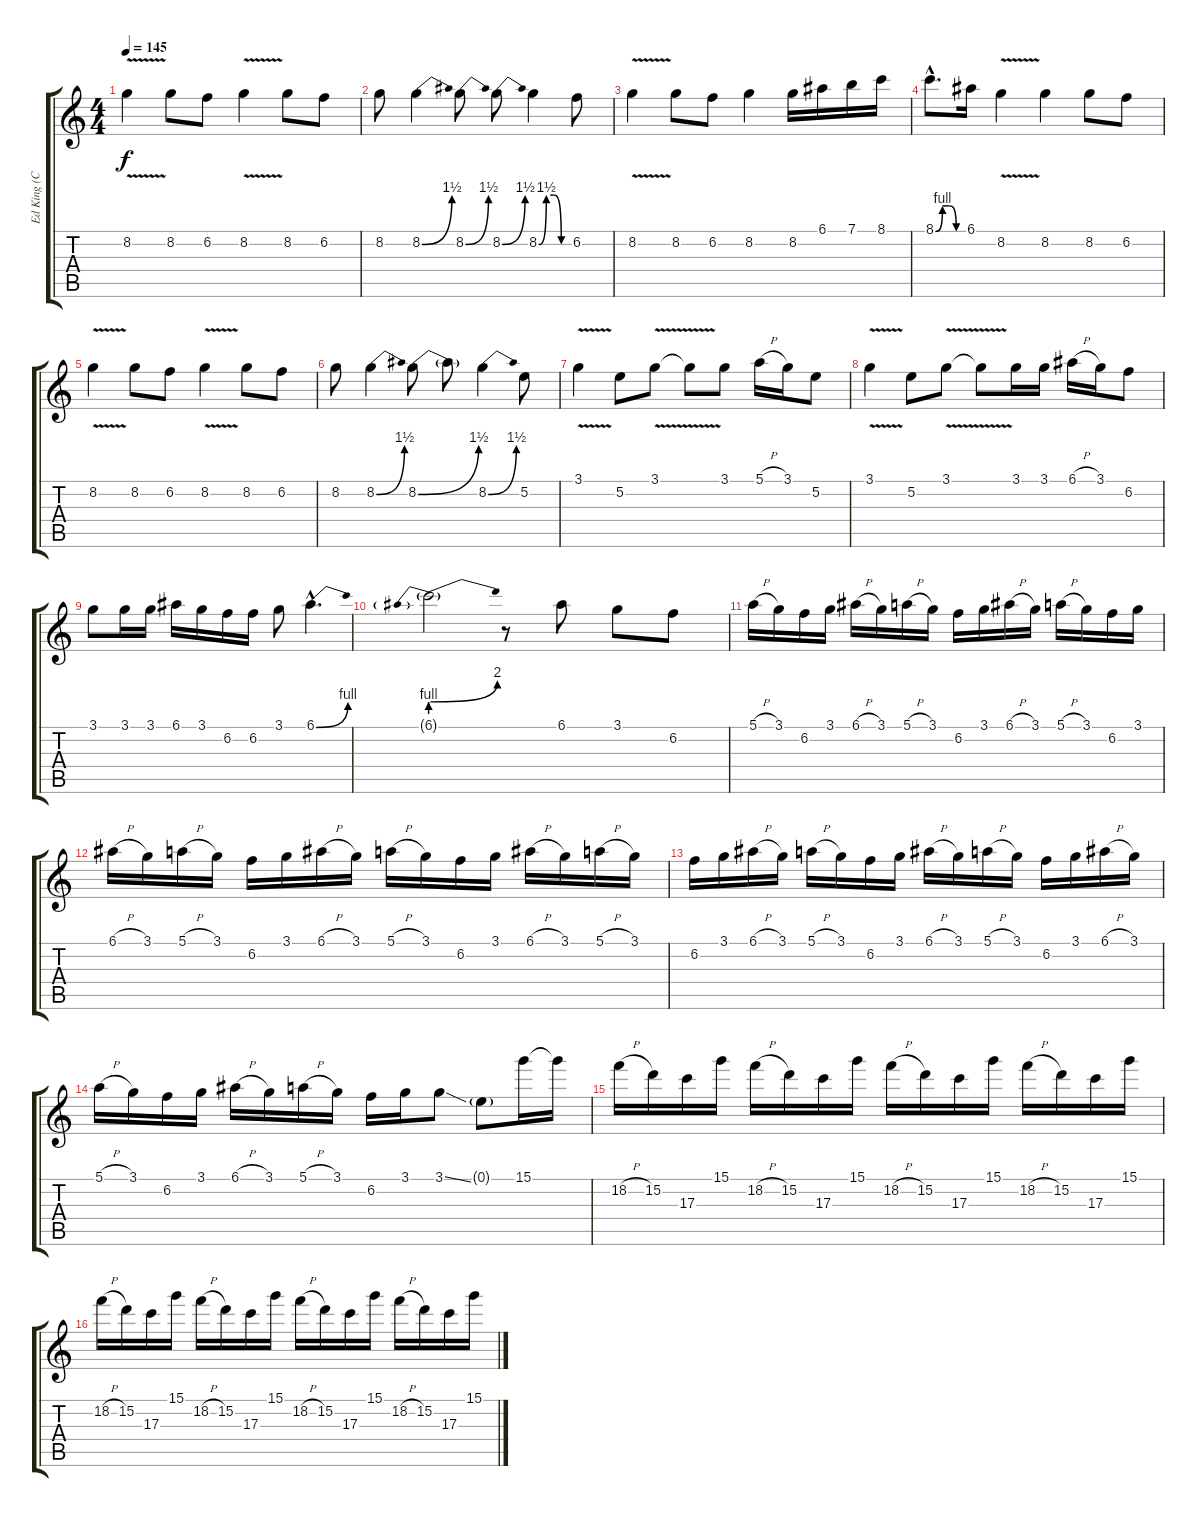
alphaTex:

\track ("Ed King (Clean/Solo Guitar)" "Ed King (C") {instrument overdrivenguitar}
\staff {score tabs}
\tuning (E4 B3 G3 D3 A2 E2) {hide}
\ts (4 4)
\tempo 145
\clef g2
\ks c
8.2{v}.4{dy f} 8.2.8 6.2.8 8.2{v}.4 8.2.8 6.2.8 |
8.2.8 8.2{be (bend 0 0 60 6)}.4 8.2{be (bend 0 0 60 6)}.8 8.2{be (bend 0 0 60 6)}.8 8.2{be (custom 0 0 15 6 30 6 45 0 60 0)}.4 6.2.8 |
8.2{v}.4 8.2.8 6.2.8 8.2.4 8.2.16 6.1.16 7.1.16 8.1.16 |
8.1{be (custom 0 0 15 4 30 4 45 0 60 0) hac}.8{d} 6.1.16 8.2{v}.4 8.2.4 8.2.8 6.2.8 |
8.2{v}.4 8.2.8 6.2.8 8.2{v}.4 8.2.8 6.2.8 |
8.2.8 8.2{be (bend 0 0 60 6)}.4 8.2{be (bend 0 0 60 6)}.8 8.2{t}.8 8.2{be (bend 0 0 60 6)}.4 5.2.8 |
3.1{v}.4 5.2.8 3.1{v}.8 3.1{t}.8 3.1.8 5.1{h}.16 3.1.16 5.2.8 |
3.1{v}.4 5.2.8 3.1{v}.8 3.1{t}.8 3.1.16 3.1.16 6.1{h}.16 3.1.16 6.2.8 |
3.1.8 3.1.16 3.1.16 6.1.16 3.1.16 6.2.16 6.2.16 3.1.8 6.1{be (bend 0 0 60 4) hac}.4{d} |
6.1{be (prebendbend 0 4 60 8) g}.2 r.8 6.1.8 3.1.8 6.2.8 |
5.1{h}.16 3.1.16 6.2.16 3.1.16 6.1{h}.16 3.1.16 5.1{h}.16 3.1.16 6.2.16 3.1.16 6.1{h}.16 3.1.16 5.1{h}.16 3.1.16 6.2.16 3.1.16 |
6.1{h}.16 3.1.16 5.1{h}.16 3.1.16 6.2.16 3.1.16 6.1{h}.16 3.1.16 5.1{h}.16 3.1.16 6.2.16 3.1.16 6.1{h}.16 3.1.16 5.1{h}.16 3.1.16 |
6.2.16 3.1.16 6.1{h}.16 3.1.16 5.1{h}.16 3.1.16 6.2.16 3.1.16 6.1{h}.16 3.1.16 5.1{h}.16 3.1.16 6.2.16 3.1.16 6.1{h}.16 3.1.16 |
5.1{h}.16 3.1.16 6.2.16 3.1.16 6.1{h}.16 3.1.16 5.1{h}.16 3.1.16 6.2.16 3.1.16 3.1{ss}.8 0.1{g}.8 15.1.16 15.1{t}.16 |
18.2{h}.16 15.2.16 17.3.16 15.1.16 18.2{h}.16 15.2.16 17.3.16 15.1.16 18.2{h}.16 15.2.16 17.3.16 15.1.16 18.2{h}.16 15.2.16 17.3.16 15.1.16 |
18.2{h}.16 15.2.16 17.3.16 15.1.16 18.2{h}.16 15.2.16 17.3.16 15.1.16 18.2{h}.16 15.2.16 17.3.16 15.1.16 18.2{h}.16 15.2.16 17.3.16 15.1.16
